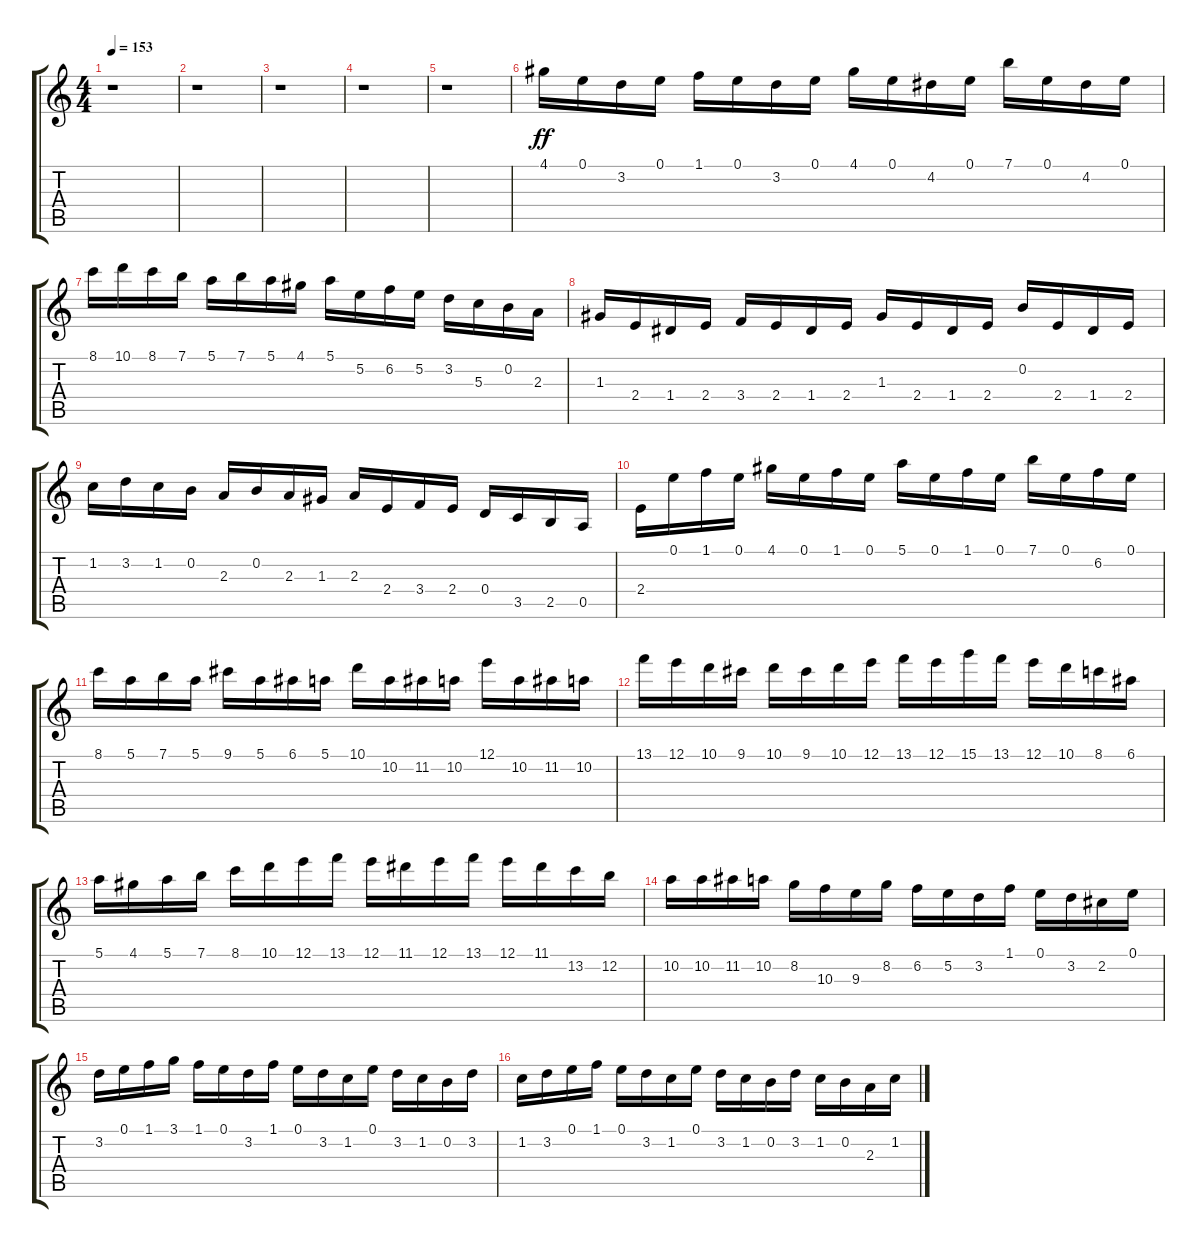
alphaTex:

\track "" {instrument acousticguitarnylon}
\staff {score tabs}
\tuning (E4 B3 G3 D3 A2 E2) {hide}
\ts (4 4)
\tempo 153
\clef g2
\ks c
r.1{dy ff} |
r.1 |
r.1 |
r.1 |
r.1 |
4.1.16 0.1.16 3.2.16 0.1.16 1.1.16 0.1.16 3.2.16 0.1.16 4.1.16 0.1.16 4.2.16 0.1.16 7.1.16 0.1.16 4.2.16 0.1.16 |
8.1.16 10.1.16 8.1.16 7.1.16 5.1.16 7.1.16 5.1.16 4.1.16 5.1.16 5.2.16 6.2.16 5.2.16 3.2.16 5.3.16 0.2.16 2.3.16 |
1.3.16 2.4.16 1.4.16 2.4.16 3.4.16 2.4.16 1.4.16 2.4.16 1.3.16 2.4.16 1.4.16 2.4.16 0.2.16 2.4.16 1.4.16 2.4.16 |
1.2.16 3.2.16 1.2.16 0.2.16 2.3.16 0.2.16 2.3.16 1.3.16 2.3.16 2.4.16 3.4.16 2.4.16 0.4.16 3.5.16 2.5.16 0.5.16 |
2.4.16 0.1.16 1.1.16 0.1.16 4.1.16 0.1.16 1.1.16 0.1.16 5.1.16 0.1.16 1.1.16 0.1.16 7.1.16 0.1.16 6.2.16 0.1.16 |
8.1.16 5.1.16 7.1.16 5.1.16 9.1.16 5.1.16 6.1.16 5.1.16 10.1.16 10.2.16 11.2.16 10.2.16 12.1.16 10.2.16 11.2.16 10.2.16 |
13.1.16 12.1.16 10.1.16 9.1.16 10.1.16 9.1.16 10.1.16 12.1.16 13.1.16 12.1.16 15.1.16 13.1.16 12.1.16 10.1.16 8.1.16 6.1.16 |
5.1.16 4.1.16 5.1.16 7.1.16 8.1.16 10.1.16 12.1.16 13.1.16 12.1.16 11.1.16 12.1.16 13.1.16 12.1.16 11.1.16 13.2.16 12.2.16 |
10.2.16 10.2.16 11.2.16 10.2.16 8.2.16 10.3.16 9.3.16 8.2.16 6.2.16 5.2.16 3.2.16 1.1.16 0.1.16 3.2.16 2.2.16 0.1.16 |
3.2.16 0.1.16 1.1.16 3.1.16 1.1.16 0.1.16 3.2.16 1.1.16 0.1.16 3.2.16 1.2.16 0.1.16 3.2.16 1.2.16 0.2.16 3.2.16 |
1.2.16 3.2.16 0.1.16 1.1.16 0.1.16 3.2.16 1.2.16 0.1.16 3.2.16 1.2.16 0.2.16 3.2.16 1.2.16 0.2.16 2.3.16 1.2.16
